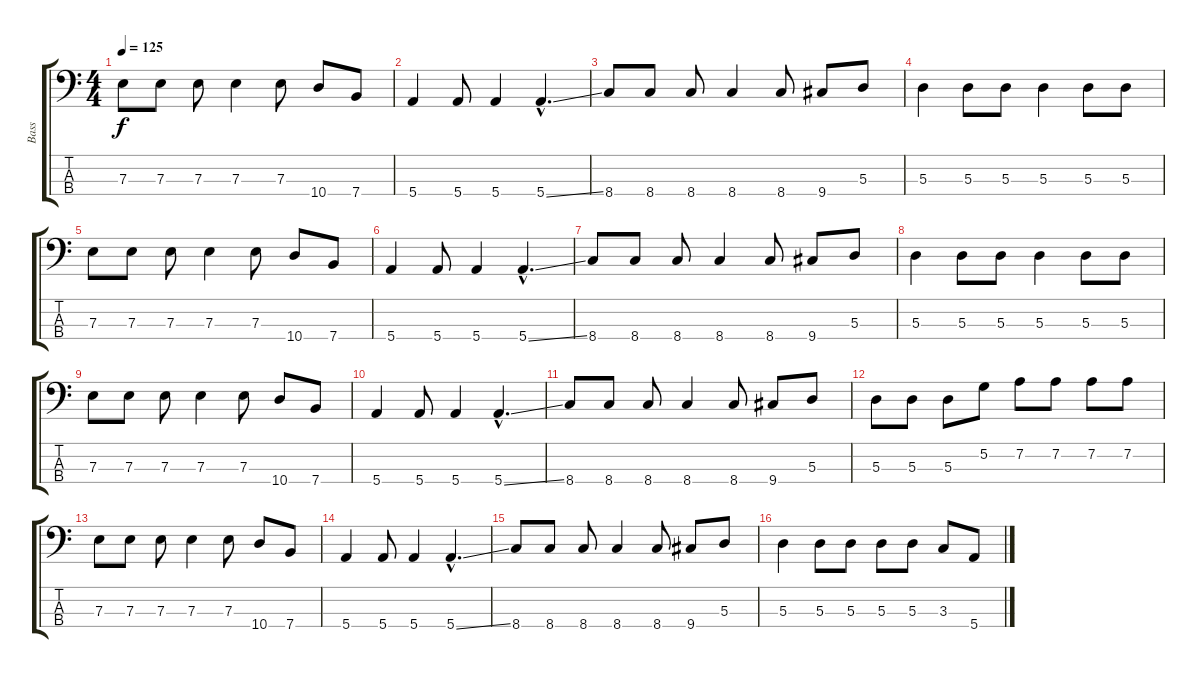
\track ("Bass" "Bass") {instrument electricbassfinger}
\staff {score tabs}
\tuning (G2 D2 A1 E1) {hide}
\ts (4 4)
\tempo 125
\clef f4
\ks c
7.3.8{dy f} 7.3.8 7.3.8 7.3.4 7.3.8 10.4.8 7.4.8 |
5.4.4 5.4.8 5.4.4 5.4{ss hac}.4{d} |
8.4.8 8.4.8 8.4.8 8.4.4 8.4.8 9.4.8 5.3.8 |
5.3.4 5.3.8 5.3.8 5.3.4 5.3.8 5.3.8 |
7.3.8 7.3.8 7.3.8 7.3.4 7.3.8 10.4.8 7.4.8 |
5.4.4 5.4.8 5.4.4 5.4{ss hac}.4{d} |
8.4.8 8.4.8 8.4.8 8.4.4 8.4.8 9.4.8 5.3.8 |
5.3.4 5.3.8 5.3.8 5.3.4 5.3.8 5.3.8 |
7.3.8 7.3.8 7.3.8 7.3.4 7.3.8 10.4.8 7.4.8 |
5.4.4 5.4.8 5.4.4 5.4{ss hac}.4{d} |
8.4.8 8.4.8 8.4.8 8.4.4 8.4.8 9.4.8 5.3.8 |
5.3.8 5.3.8 5.3.8 5.2.8 7.2.8 7.2.8 7.2.8 7.2.8 |
7.3.8 7.3.8 7.3.8 7.3.4 7.3.8 10.4.8 7.4.8 |
5.4.4 5.4.8 5.4.4 5.4{ss hac}.4{d} |
8.4.8 8.4.8 8.4.8 8.4.4 8.4.8 9.4.8 5.3.8 |
5.3.4 5.3.8 5.3.8 5.3.8 5.3.8 3.3.8 5.4.8
